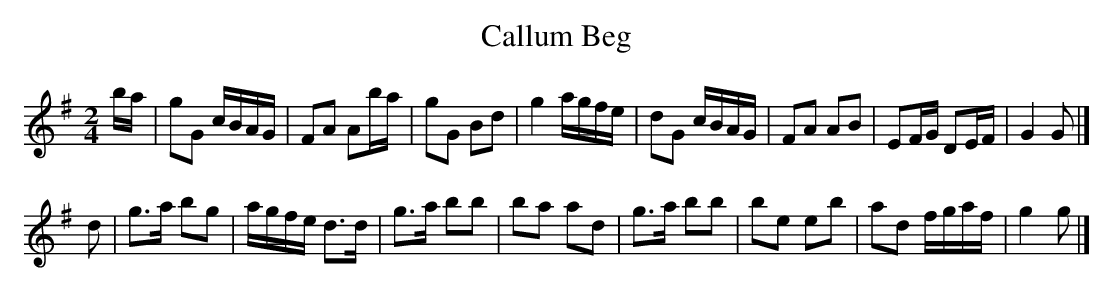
X:1
T:Callum Beg
M:2/4
L:1/8
K:G
b/a/ \
| gG c/B/A/G/ | FA Ab/a/ | gG Bd | g2 a/g/f/e/ \
| dG c/B/A/G/ | FA AB | EF/G/ DE/F/ | G2G |]
d \
| g>a bg | a/g/f/e/ d>d | g>a bb | ba ad \
| g>a bb | be eb | ad f/g/a/f/ | g2g |]
